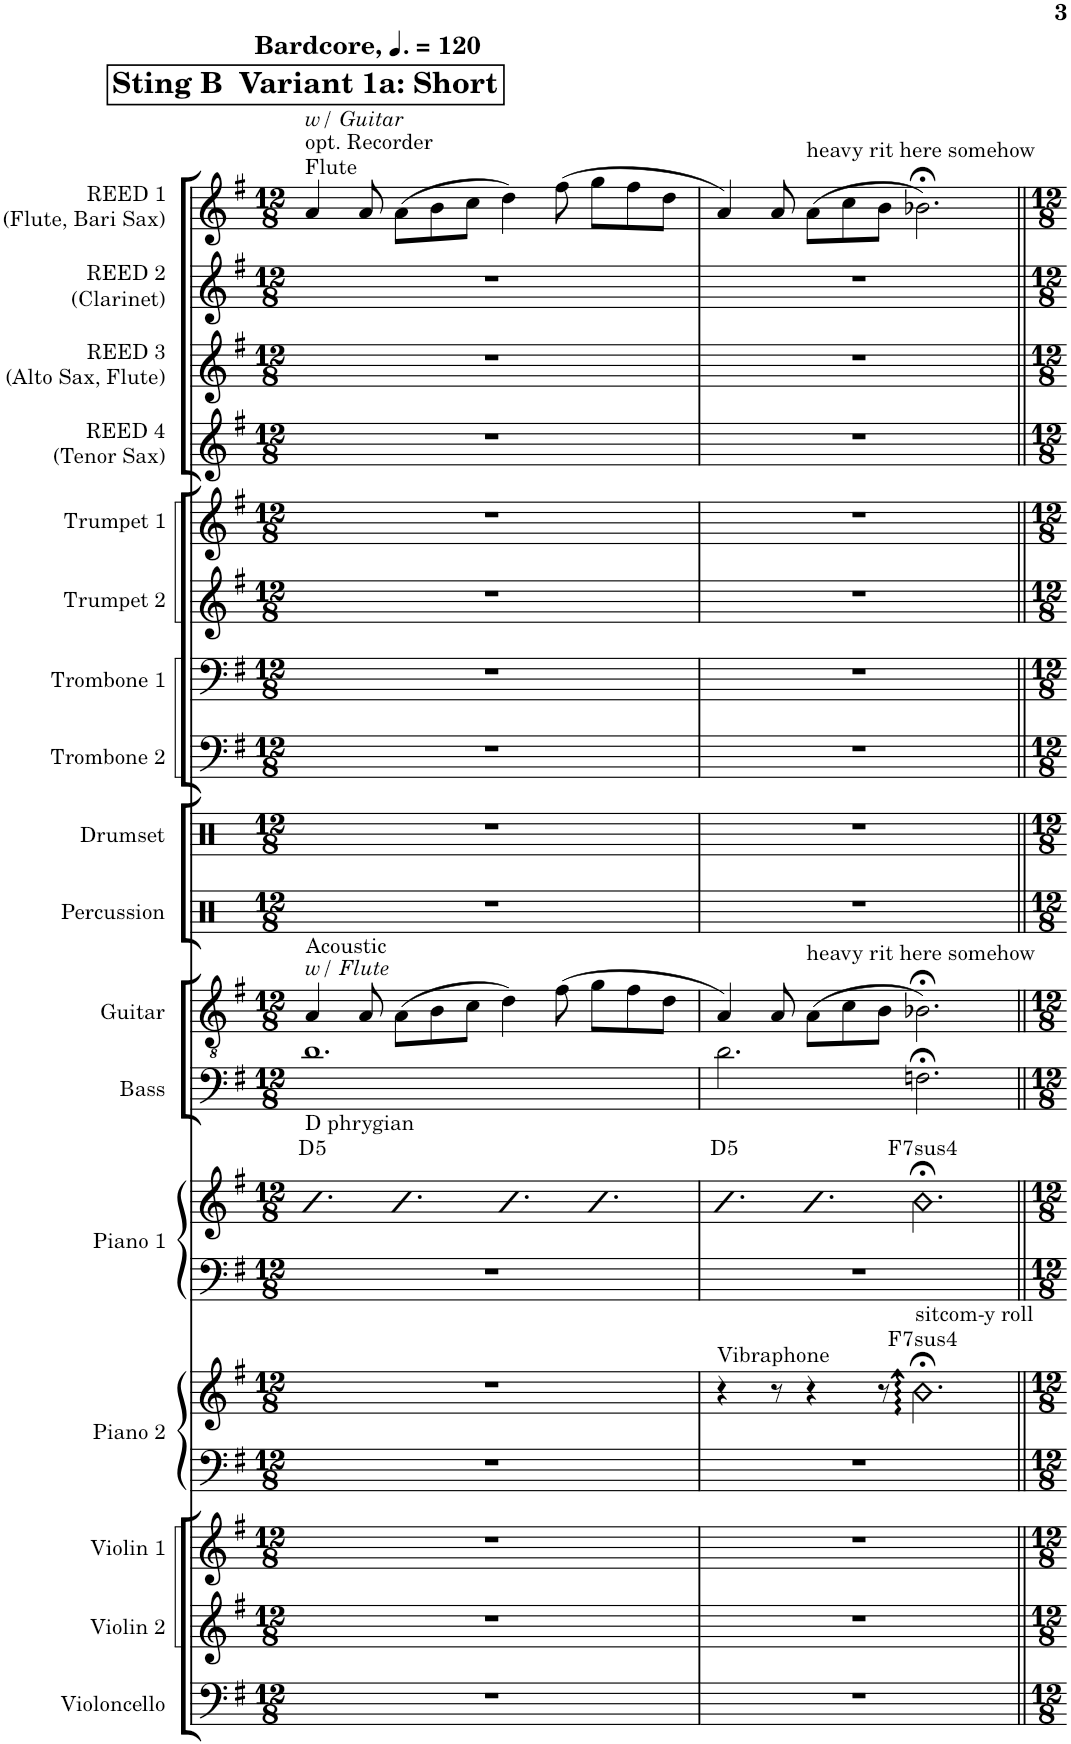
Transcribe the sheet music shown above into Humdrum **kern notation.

**kern	**kern	**kern	**kern	**kern	**harte	**kern	**kern	**harte	**kern	**kern	**kern	**kern	**kern	**kern	**kern	**kern	**kern	**kern	**kern	**kern
*part17	*part16	*part15	*part14	*part14	*part14	*part13	*part13	*part13	*part12	*part11	*part10	*part9	*part8	*part7	*part6	*part5	*part4	*part3	*part2	*part1
*staff19	*staff18	*staff17	*staff16	*staff15	*	*staff14	*staff13	*	*staff12	*staff11	*staff10	*staff9	*staff8	*staff7	*staff6	*staff5	*staff4	*staff3	*staff2	*staff1
*I"Violoncello	*I"Violin 2	*I"Violin 1	*I"Piano 2	*	*	*I"Piano 1	*	*	*I"Bass	*I"Guitar	*I"Percussion	*I"Drumset	*I"Trombone 2	*I"Trombone 1	*I"Trumpet 2	*I"Trumpet 1	*I"REED 4 (Tenor Sax)	*I"REED 3 (Alto Sax, Flute)	*I"REED 2 (Clarinet)	*I"REED 1 (Flute, Bari Sax)
*I'Vc.	*I'Vln. 2	*I'Vln. 1	*I'Pno. 2	*	*	*I'Pno. 1	*	*	*I'Bass	*I'Guit.	*I'Perc.	*I'Drs.	*I'Tbn. 2	*I'Tbn. 1	*I'Tpt. 2	*I'Tpt. 1	*I'Tenor	*I'Alto	*I'Clar.	*I'Flute
*clefF4	*clefG2	*clefG2	*clefF4	*clefG2	*	*clefF4	*clefG2	*	*clefF4	*clefGv2	*clefX	*clefX	*clefF4	*clefF4	*clefG2	*clefG2	*clefG2	*clefG2	*clefG2	*clefG2
*	*	*	*	*	*	*	*	*	*Trd7c12	*	*	*	*	*	*Trd1c2	*Trd1c2	*Trd8c14	*Trd5c9	*Trd1c2	*
*k[f#]	*k[f#]	*k[f#]	*k[f#]	*k[f#]	*	*k[f#]	*k[f#]	*	*k[f#]	*k[f#]	*k[]	*k[]	*k[f#]	*k[f#]	*k[f#]	*k[f#]	*k[f#]	*k[f#]	*k[f#]	*k[f#]
*M12/8	*M12/8	*M12/8	*M12/8	*M12/8	*	*M12/8	*M12/8	*	*M12/8	*M12/8	*M12/8	*M12/8	*M12/8	*M12/8	*M12/8	*M12/8	*M12/8	*M12/8	*M12/8	*M12/8
*MM180	*MM180	*MM180	*MM180	*MM180	*	*MM180	*MM180	*	*MM180	*MM180	*MM180	*MM180	*MM180	*MM180	*MM180	*MM180	*MM180	*MM180	*MM180	*MM180
=1	=1	=1	=1	=1	=1	=1	=1	=1	=1	=1	=1	=1	=1	=1	=1	=1	=1	=1	=1	=1
!	!	!	!	!	!	!	!	!	!	!	!	!	!	!	!	!	!	!	!	!LO:TX:a:B:t=Sting B  Variant 1a&colon; Short
!	!	!	!	!	!	!	!	!	!	!	!	!	!	!	!	!	!	!	!	!LO:TX:a:B:t=Bardcore,
!	!	!	!	!	!	!	!	!	!	!	!	!	!	!	!	!	!	!	!	!LO:TX:a:t=Flute
!	!	!	!	!	!	!	!	!	!	!	!	!	!	!	!	!	!	!	!	!LO:TX:a:t=opt. Recorder
!	!	!	!	!	!	!	!	!	!	!	!	!	!	!	!	!	!	!	!	!LO:TX:a:i:t=w/ Guitar
!	!	!	!	!	!	!	!	!	!	!LO:TX:a:i:t=w/ Flute	!	!	!	!	!	!	!	!	!	!
!	!	!	!	!	!	!	!	!	!	!LO:TX:a:t=Acoustic	!	!	!	!	!	!	!	!	!	!
!	!	!	!	!	!	!	!LO:TX:a:t=D phrygian	!LO:H:kt=5	!	!	!	!	!	!	!	!	!	!	!	!
1.r	1.r	1.r	1.r	1.r	.	1.r	4.b	D:(1,5)	1.d	4A/	1.r	1.r	1.r	1.r	1.r	1.r	1.r	1.r	1.r	4a/
.	.	.	.	.	.	.	.	.	.	8A/	.	.	.	.	.	.	.	.	.	8a/
.	.	.	.	.	.	.	4.b	.	.	(8A\L	.	.	.	.	.	.	.	.	.	(8a\L
.	.	.	.	.	.	.	.	.	.	8B\	.	.	.	.	.	.	.	.	.	8b\
.	.	.	.	.	.	.	.	.	.	8c\J	.	.	.	.	.	.	.	.	.	8cc\J
.	.	.	.	.	.	.	4.b	.	.	4d\)	.	.	.	.	.	.	.	.	.	4dd\)
.	.	.	.	.	.	.	.	.	.	(8f#\	.	.	.	.	.	.	.	.	.	(8ff#\
.	.	.	.	.	.	.	4.b	.	.	8g\L	.	.	.	.	.	.	.	.	.	8gg\L
.	.	.	.	.	.	.	.	.	.	8f#\	.	.	.	.	.	.	.	.	.	8ff#\
.	.	.	.	.	.	.	.	.	.	8d\J	.	.	.	.	.	.	.	.	.	8dd\J
=2	=2	=2	=2	=2	=2	=2	=2	=2	=2	=2	=2	=2	=2	=2	=2	=2	=2	=2	=2	=2
!	!	!	!	!LO:TX:a:t=Vibraphone	!	!	!	!LO:H:kt=5	!	!	!	!	!	!	!	!	!	!	!	!
1.r	1.r	1.r	1.r	4r	.	1.r	4.b	D:(1,5)	2.d\	4A/)	1.r	1.r	1.r	1.r	1.r	1.r	1.r	1.r	1.r	4a/)
.	.	.	.	8r	.	.	.	.	.	8A/	.	.	.	.	.	.	.	.	.	8a/
!	!	!	!	!	!	!	!	!	!	!	!	!	!	!	!	!	!	!	!	!LO:TX:a:t=heavy rit here somehow
!	!	!	!	!	!	!	!	!	!	!LO:TX:a:t=heavy rit here somehow	!	!	!	!	!	!	!	!	!	!
.	.	.	.	4r	.	.	4.b	.	.	(8A\L	.	.	.	.	.	.	.	.	.	(8a\L
.	.	.	.	.	.	.	.	.	.	8c\	.	.	.	.	.	.	.	.	.	8cc\
.	.	.	.	8r	.	.	.	.	.	8B\J	.	.	.	.	.	.	.	.	.	8b\J
!	!	!	!	!LO:TX:a:t=sitcom-y roll	!LO:H:kt=74	!	!	!LO:H:kt=74	!	!	!	!	!	!	!	!	!	!	!	!
.	.	.	.	2.bn;<\	F:sus4(7)	.	2.bn;<\	F:sus4(7)	2.Fn;<\	2.B-X;<\)	.	.	.	.	.	.	.	.	.	2.b-X;<\)
=||	=||	=||	=||	=||	=||	=||	=||	=||	=||	=||	=||	=||	=||	=||	=||	=||	=||	=||	=||	=||
*-	*-	*-	*-	*-	*-	*-	*-	*-	*-	*-	*-	*-	*-	*-	*-	*-	*-	*-	*-	*-
